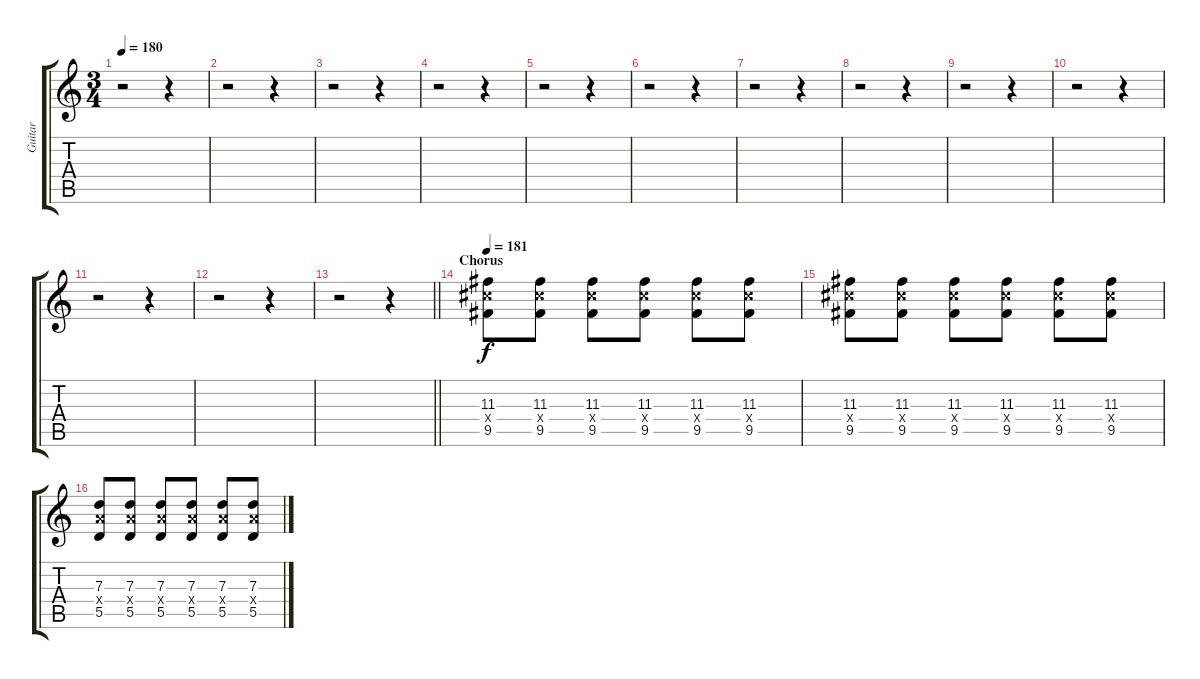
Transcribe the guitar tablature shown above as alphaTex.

\track ("Guitar" "Guitar") {instrument distortionguitar}
\staff {score tabs}
\tuning (E4 B3 G3 D3 A2 D2) {hide}
\ts (3 4)
\tempo 180
\clef g2
\ks c
r.2{dy f} r.4 |
r.2 r.4 |
r.2 r.4 |
r.2 r.4 |
r.2 r.4 |
r.2 r.4 |
r.2 r.4 |
r.2 r.4 |
r.2 r.4 |
r.2 r.4 |
r.2 r.4 |
r.2 r.4 |
\barLineRight lightlight
r.2 r.4 |
\section ("" "Chorus")
\tempo 181
(11.3 11.4{x} 9.5).8{volume 16 instrument distortionguitar} (11.3 11.4{x} 9.5).8 (11.3 11.4{x} 9.5).8 (11.3 11.4{x} 9.5).8 (11.3 11.4{x} 9.5).8 (11.3 11.4{x} 9.5).8 |
(11.3 11.4{x} 9.5).8 (11.3 11.4{x} 9.5).8 (11.3 11.4{x} 9.5).8 (11.3 11.4{x} 9.5).8 (11.3 11.4{x} 9.5).8 (11.3 11.4{x} 9.5).8 |
(7.3 7.4{x} 5.5).8 (7.3 7.4{x} 5.5).8 (7.3 7.4{x} 5.5).8 (7.3 7.4{x} 5.5).8 (7.3 7.4{x} 5.5).8 (7.3 7.4{x} 5.5).8
